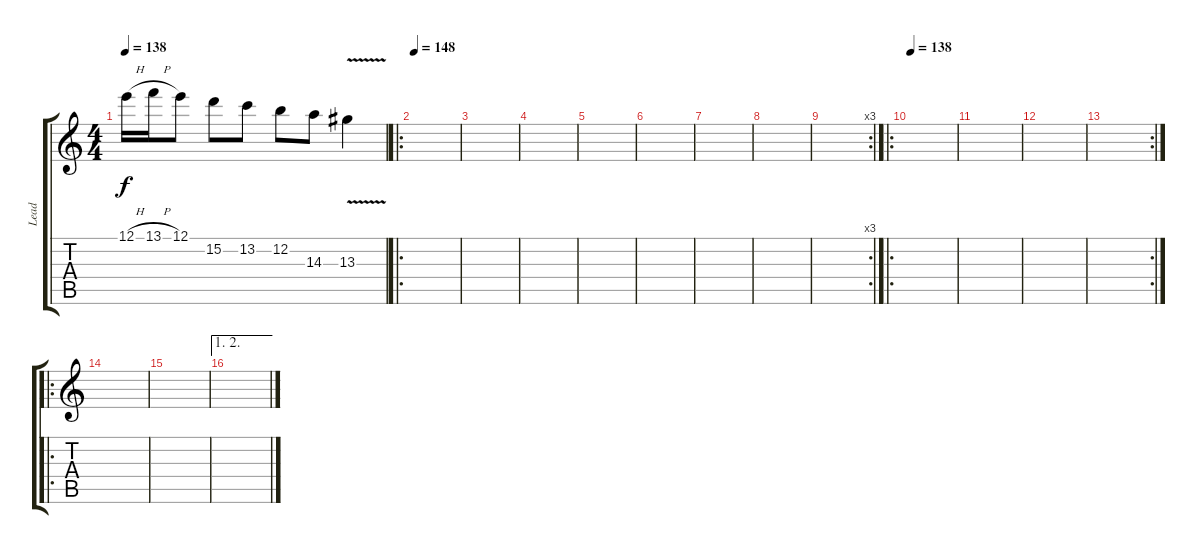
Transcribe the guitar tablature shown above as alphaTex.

\track ("Lead" "Lead") {instrument distortionguitar}
\staff {score tabs}
\tuning (E4 B3 G3 D3 A2 E2) {hide}
\ts (4 4)
\tempo 138
\clef g2
\ks c
12.1{h}.16{dy f} 13.1{h}.16 12.1.8 15.2.8 13.2.8 12.2.8 14.3.8 13.3{v}.4 |
\ro
\tempo 148
|
|
|
|
|
|
|
\rc 3
|
\ro
\tempo 138
|
|
|
\rc 2
|
\ro
|
|
\ae (1 2)
